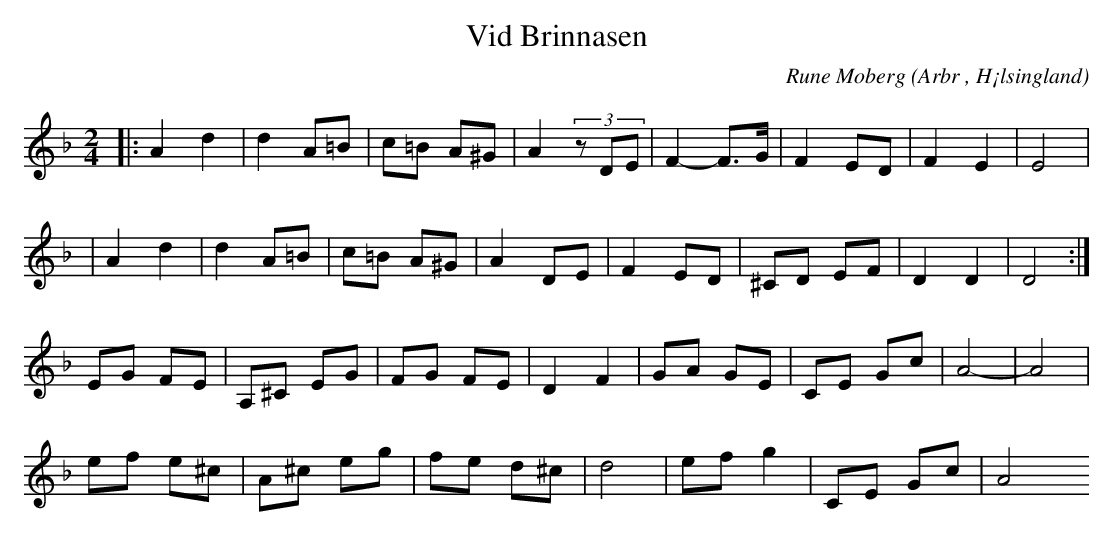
X:1
T:Vid Brinnasen
C: Rune Moberg
O:Arbr , H¡lsingland
M:2/4
L:1/8
K:Dm
|:A2 d2|d2 A=B|c=B A^G|A2 (3zDE| F2-F>G| F2 ED|F2 E2|E4|
| A2 d2|d2 A=B|c=B A^G|A2 DE|F2 ED|^CD EF|D2 D2|D4:|
EG FE|A,^C EG|FG FE|D2 F2|GA GE|CE Gc|A4-|A4|
ef e^c|A^c eg|fe d^c|d4|ef g2|CE Gc|A4
